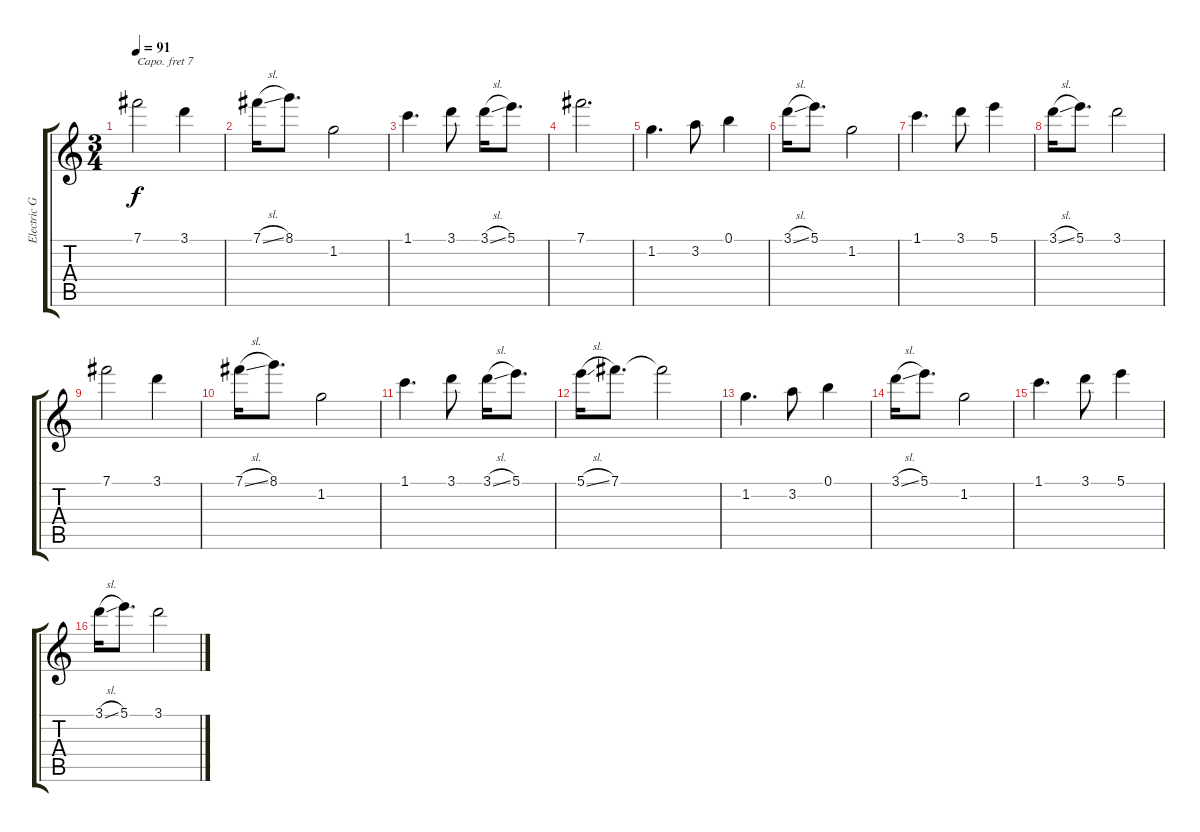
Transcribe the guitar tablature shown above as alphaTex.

\track ("Electric Guitar" "Electric G") {instrument distortionguitar}
\staff {score tabs}
\capo 7
\tuning (E4 B3 G3 D3 A2 E2) {hide}
\ts (3 4)
\tempo 91
\clef g2
\ks c
7.1.2{dy f} 3.1.4 |
7.1{sl}.16 8.1.8{d} 1.2.2 |
1.1.4{d} 3.1.8 3.1{sl}.16 5.1.8{d} |
7.1.2{d} |
1.2.4{d} 3.2.8 0.1.4 |
3.1{sl}.16 5.1.8{d} 1.2.2 |
1.1.4{d} 3.1.8 5.1.4 |
3.1{sl}.16 5.1.8{d} 3.1.2 |
7.1.2 3.1.4 |
7.1{sl}.16 8.1.8{d} 1.2.2 |
1.1.4{d} 3.1.8 3.1{sl}.16 5.1.8{d} |
5.1{sl}.16 7.1.8{d} 7.1{t}.2 |
1.2.4{d} 3.2.8 0.1.4 |
3.1{sl}.16 5.1.8{d} 1.2.2 |
1.1.4{d} 3.1.8 5.1.4 |
3.1{sl}.16 5.1.8{d} 3.1.2
